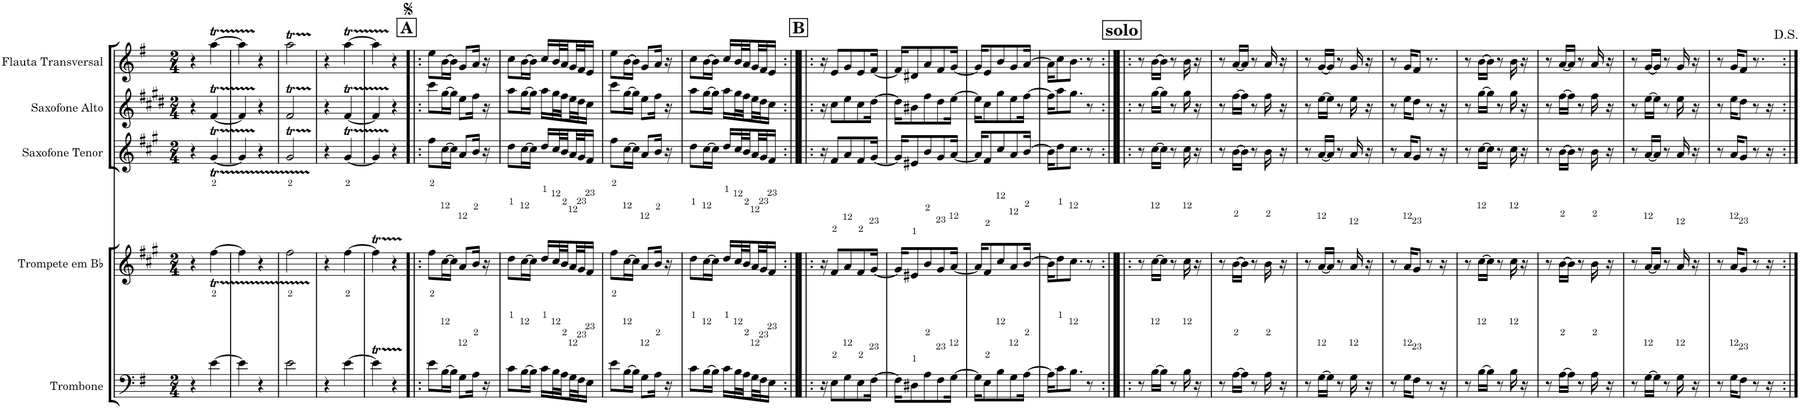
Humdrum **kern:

**kern	**kern	**kern	**kern	**kern
*part5	*part4	*part3	*part2	*part1
*staff5	*staff4	*staff3	*staff2	*staff1
*I"Trombone	*I"Trompete em Bb	*I"Saxofone Tenor	*I"Saxofone Alto	*I"Flauta Transversal
*I'Tbn.	*I'Tpt. em Bb	*I'Sax. Tn.	*	*I'Fl.
*clefF4	*clefG2	*clefG2	*clefG2	*clefG2
*	*Trd1c2	*Trd8c14	*Trd5c9	*
*k[f#]	*k[f#c#g#]	*k[f#c#g#]	*k[f#c#g#d#]	*k[f#]
*M2/4	*M2/4	*M2/4	*M2/4	*M2/4
=1	=1	=1	=1	=1
4r	4r	4r	4r	4r
[4eT\	[4ff#T\	[4g#t/	[4f#T/	[4aaT\
=2	=2	=2	=2	=2
4e\]	4ff#\]	4g#TTT/]	4f#TTT/]	4aaTTT\]
4r	4r	4r	4r	4r
=3	=3	=3	=3	=3
2eTTT\	2ff#TTT\	2g#t/	2f#T/	2aaT\
=4	=4	=4	=4	=4
4r	4r	4r	4r	4r
[4e\	[4ff#\	[4g#t/	[4f#T/	[4aaT\
=5	=5	=5	=5	=5
4eT\]	4ff#T\]	4g#TTT/]	4f#TTT/]	4aaTTT\]
4r	4r	4r	4r	4r
!!LO:REH:place=s1:a:B:cj:fs=14:t=A
=6!|:	=6!|:	=6!|:	=6!|:	=6!|:
8e\L	8ff#\L	8ff#\L	8ccc#\L	8ee\L
[16B\L	[16cc#\L	[16cc#\L	[16gg#\L	[16b\L
16B\JJ]	16cc#\JJ]	16cc#\JJ]	16gg#\JJ]	16b\JJ]
8G\L	8a/L	8a/L	8ee\L	8g/L
16A\Jk	16b/Jk	16b/Jk	16ff#\Jk	16a/Jk
16r	16r	16r	16r	16r
=7	=7	=7	=7	=7
8c\L	8dd\L	8dd\L	8aa\L	8cc\L
[16B\L	[16cc#\L	[16cc#\L	[16gg#\L	[16b\L
16B\JJ]	16cc#\JJ]	16cc#\JJ]	16gg#\JJ]	16b\JJ]
16c\LL	16dd/LL	16dd/LL	16aa\LL	16cc/LL
32B\L	32cc#/L	32cc#/L	32gg#\L	32b/L
32A\	32b/	32b/	32ff#\	32a/
32G\	32a/	32a/	32ee\	32g/
32F#\J	32g#/J	32g#/J	32dd#\J	32f#/J
16E\JJ	16f#/JJ	16f#/JJ	16cc#\JJ	16e/JJ
=8	=8	=8	=8	=8
8e\L	8ff#\L	8ff#\L	8ccc#\L	8ee\L
[16B\L	[16cc#\L	[16cc#\L	[16gg#\L	[16b\L
16B\JJ]	16cc#\JJ]	16cc#\JJ]	16gg#\JJ]	16b\JJ]
8G\L	8a/L	8a/L	8ee\L	8g/L
16A\Jk	16b/Jk	16b/Jk	16ff#\Jk	16a/Jk
16r	16r	16r	16r	16r
=9	=9	=9	=9	=9
8c\L	8dd\L	8dd\L	8aa\L	8cc\L
[16B\L	[16cc#\L	[16cc#\L	[16gg#\L	[16b\L
16B\JJ]	16cc#\JJ]	16cc#\JJ]	16gg#\JJ]	16b\JJ]
16c\LL	16dd/LL	16dd/LL	16aa\LL	16cc/LL
32B\L	32cc#/L	32cc#/L	32gg#\L	32b/L
32A\	32b/	32b/	32ff#\	32a/
32G\	32a/	32a/	32ee\	32g/
32F#\J	32g#/J	32g#/J	32dd#\J	32f#/J
16E\JJ	16f#/JJ	16f#/JJ	16cc#\JJ	16e/JJ
!!LO:REH:place=s1:a:B:cj:fs=14:t=B
=10:|!|:	=10:|!|:	=10:|!|:	=10:|!|:	=10:|!|:
16r	16r	16r	16r	16r
8E\L	8f#/L	8f#/L	8cc#\L	8e/L
8G\	8a/	8a/	8ee\	8g/
8E\	8f#/	8f#/	8cc#\	8e/
[16F#\Jk	[16g#/Jk	[16g#/Jk	[16dd#\Jk	[16f#/Jk
=11	=11	=11	=11	=11
16F#\KL]	16g#/KL]	16g#/KL]	16dd#\KL]	16f#/KL]
8D#X\	8e#X/	8e#X/	8b#X\	8d#X/
8A\	8b/	8b/	8ff#\	8a/
8F#\	8g#/	8g#/	8dd#\	8f#/
[16G\Jk	[16a/Jk	[16a/Jk	[16ee\Jk	[16g/Jk
=12	=12	=12	=12	=12
16G\KL]	16a/KL]	16a/KL]	16ee\KL]	16g/KL]
8E\	8f#/	8f#/	8cc#\	8e/
8B\	8cc#/	8cc#/	8gg#\	8b/
8G\	8a/	8a/	8ee\	8g/
[16A\Jk	[16b/Jk	[16b/Jk	[16ff#\Jk	[16a/Jk
=13	=13	=13	=13	=13
16A\KL]	16b\KL]	16b\KL]	16ff#\KL]	16a\KL]
8c\	8dd\	8dd\	8aa\	8cc\
8.B\J	8.cc#\J	8.cc#\J	8.gg#\J	8.b\J
8r	8r	8r	8r	8r
!!LO:REH:place=s1:a:B:cj:fs=14:t=solo
=14:|!|:	=14:|!|:	=14:|!|:	=14:|!|:	=14:|!|:
8r	8r	8r	8r	8r
[16B\LL	[16cc#\LL	[16cc#\LL	[16gg#\LL	[16b\LL
16B\JJ]	16cc#\JJ]	16cc#\JJ]	16gg#\JJ]	16b\JJ]
8r	8r	8r	8r	8r
16B\	16cc#\	16cc#\	16gg#\	16b\
16r	16r	16r	16r	16r
=15	=15	=15	=15	=15
8r	8r	8r	8r	8r
[16A\LL	[16b\LL	[16b\LL	[16ff#\LL	[16a/LL
16A\JJ]	16b\JJ]	16b\JJ]	16ff#\JJ]	16a/JJ]
8r	8r	8r	8r	8r
16A\	16b\	16b\	16ff#\	16a/
16r	16r	16r	16r	16r
=16	=16	=16	=16	=16
8r	8r	8r	8r	8r
[16G\LL	[16a/LL	[16a/LL	[16ee\LL	[16g/LL
16G\JJ]	16a/JJ]	16a/JJ]	16ee\JJ]	16g/JJ]
8r	8r	8r	8r	8r
16G\	16a/	16a/	16ee\	16g/
16r	16r	16r	16r	16r
=17	=17	=17	=17	=17
8r	8r	8r	8r	8r
16G\KL	16a/KL	16a/KL	16ee\KL	16g/KL
8F#\J	8g#/J	8g#/J	8dd#\J	8f#/J
8r	8r	8r	8r	8.r
16r	16r	16r	16r	.
=18	=18	=18	=18	=18
8r	8r	8r	8r	8r
[16B\LL	[16cc#\LL	[16cc#\LL	[16gg#\LL	[16b\LL
16B\JJ]	16cc#\JJ]	16cc#\JJ]	16gg#\JJ]	16b\JJ]
8r	8r	8r	8r	8r
16B\	16cc#\	16cc#\	16gg#\	16b\
16r	16r	16r	16r	16r
=19	=19	=19	=19	=19
8r	8r	8r	8r	8r
[16A\LL	[16b\LL	[16b\LL	[16ff#\LL	[16a/LL
16A\JJ]	16b\JJ]	16b\JJ]	16ff#\JJ]	16a/JJ]
8r	8r	8r	8r	8r
16A\	16b\	16b\	16ff#\	16a/
16r	16r	16r	16r	16r
=20	=20	=20	=20	=20
8r	8r	8r	8r	8r
[16G\LL	[16a/LL	[16a/LL	[16ee\LL	[16g/LL
16G\JJ]	16a/JJ]	16a/JJ]	16ee\JJ]	16g/JJ]
8r	8r	8r	8r	8r
16G\	16a/	16a/	16ee\	16g/
16r	16r	16r	16r	16r
=21	=21	=21	=21	=21
8r	8r	8r	8r	8r
16G\KL	16a/KL	16a/KL	16ee\KL	16g/KL
8F#\J	8g#/J	8g#/J	8dd#\J	8f#/J
8r	8r	8r	8r	8.r
16r	16r	16r	16r	.
=:|!	=:|!	=:|!	=:|!	=:|!
*-	*-	*-	*-	*-
